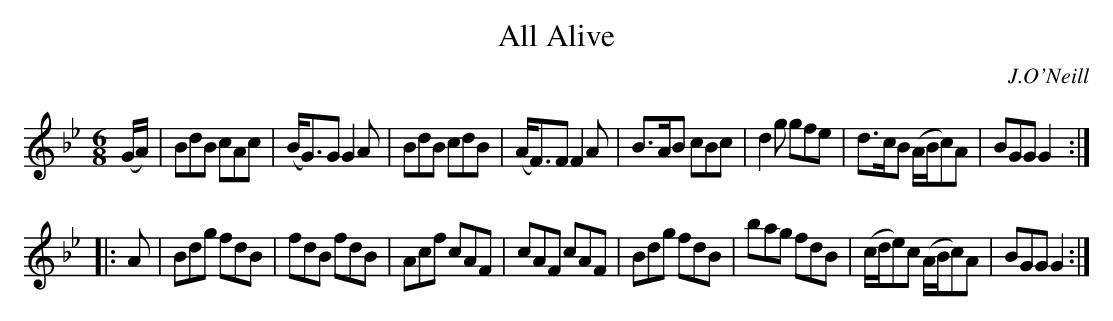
X:1
T: All Alive
O: J.O'Neill
M: 6/8
L: 1/8
K: Gm
(G/A/) |\
BdB cAc | (B<G)G G2A | BdB cdB | (A<F)F F2A |\
B>AB cBc | d2g gfe | d>cB (A/B/c)A | BGG G2 :|
|: A |\
Bdg fdB | fdB fdB | Acf cAF | cAF cAF |\
Bdg fdB | bag fdB | (c/d/e)c (A/B/c)A | BGG G2 :|
